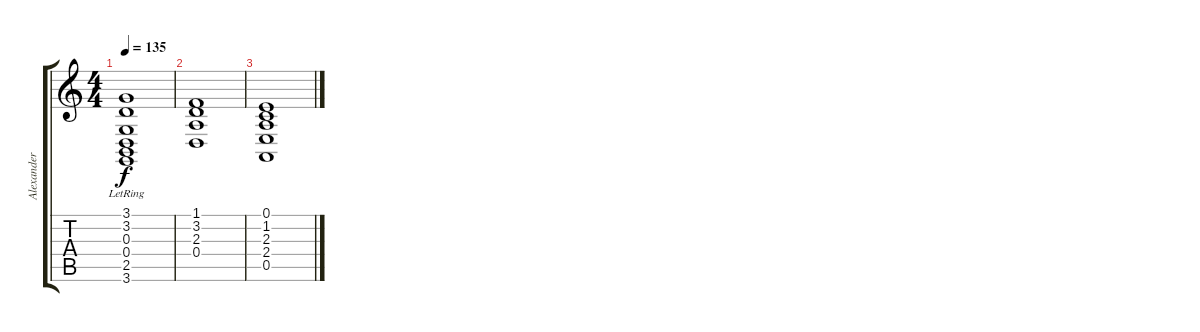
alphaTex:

\track ("Alexander Ulyanin" "Alexander ") {instrument stringensemble1}
\staff {score tabs}
\tuning (E4 B3 G3 D3 A2 E2) {hide}
\ts (4 4)
\tempo 135
\clef g2
\ks c
(3.1 3.2 0.3 0.4 2.5 3.6{lr}).1{dy f volume 2} |
(1.1 3.2 2.3 0.4).1{volume 1} |
(0.1 1.2 2.3 2.4 0.5).1{volume 1}
